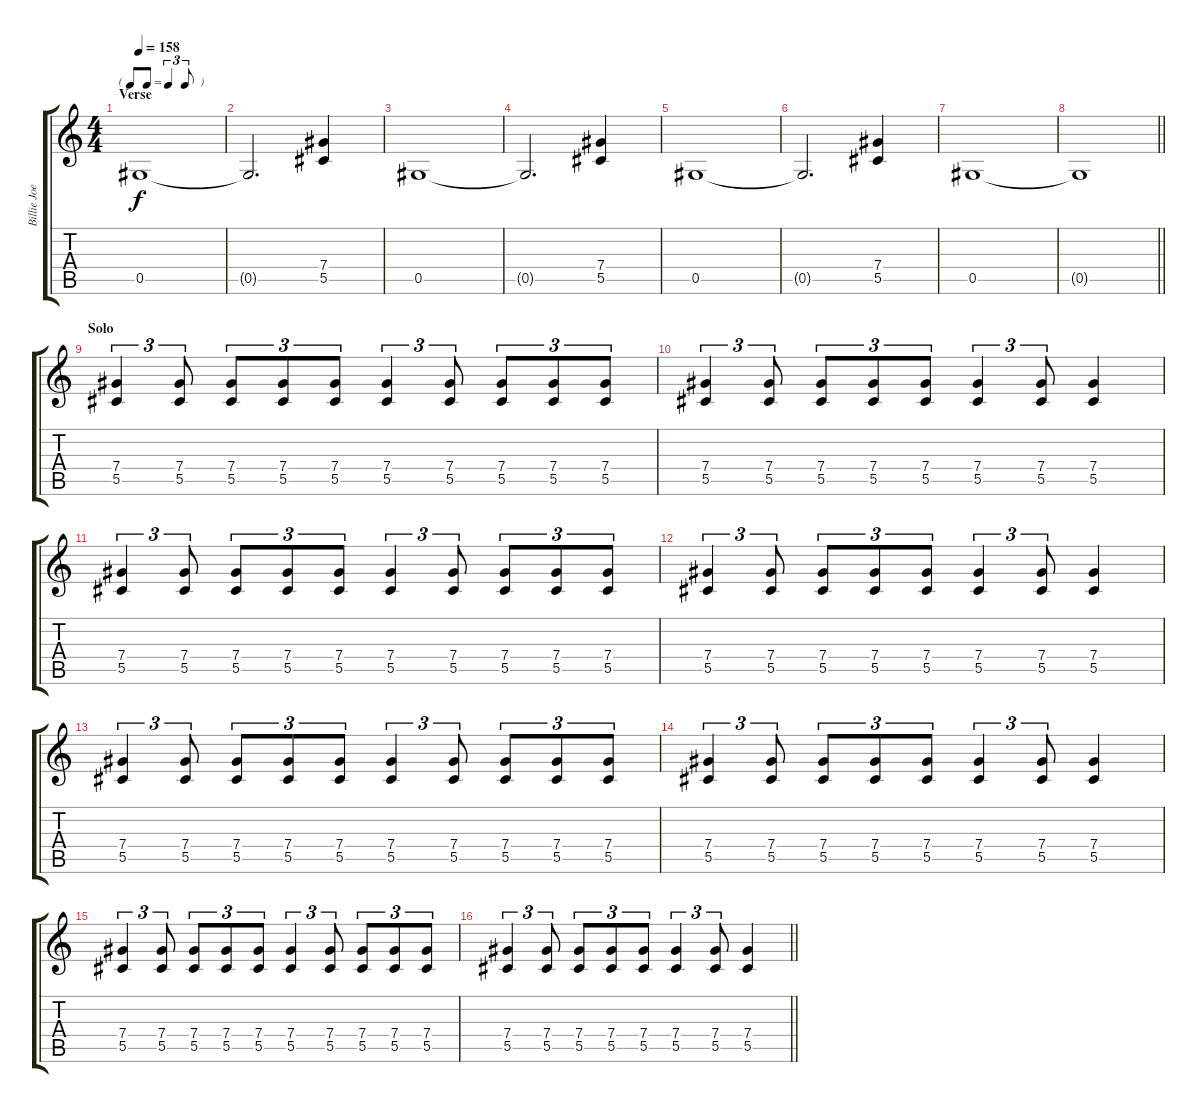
\track ("Billie Joe" "Billie Joe") {instrument distortionguitar}
\staff {score tabs}
\tuning (Eb4 Bb3 Gb3 Db3 Ab2 Eb2) {hide}
\ts (4 4)
\tf triplet8th
\section ("" "Verse")
\tempo 158
\clef g2
\ks c
0.5.1{dy f} |
0.5{t}.2{d} (7.4 5.5).4 |
0.5.1 |
0.5{t}.2{d} (7.4 5.5).4 |
0.5.1 |
0.5{t}.2{d} (7.4 5.5).4 |
0.5.1 |
\barLineRight lightlight
0.5{t}.1 |
\section ("" "Solo")
(7.4 5.5).4{tu (3 2)} (7.4 5.5).8{tu (3 2)} (7.4 5.5).8{tu (3 2)} (7.4 5.5).8{tu (3 2)} (7.4 5.5).8{tu (3 2)} (7.4 5.5).4{tu (3 2)} (7.4 5.5).8{tu (3 2)} (7.4 5.5).8{tu (3 2)} (7.4 5.5).8{tu (3 2)} (7.4 5.5).8{tu (3 2)} |
(7.4 5.5).4{tu (3 2)} (7.4 5.5).8{tu (3 2)} (7.4 5.5).8{tu (3 2)} (7.4 5.5).8{tu (3 2)} (7.4 5.5).8{tu (3 2)} (7.4 5.5).4{tu (3 2)} (7.4 5.5).8{tu (3 2)} (7.4 5.5).4 |
(7.4 5.5).4{tu (3 2)} (7.4 5.5).8{tu (3 2)} (7.4 5.5).8{tu (3 2)} (7.4 5.5).8{tu (3 2)} (7.4 5.5).8{tu (3 2)} (7.4 5.5).4{tu (3 2)} (7.4 5.5).8{tu (3 2)} (7.4 5.5).8{tu (3 2)} (7.4 5.5).8{tu (3 2)} (7.4 5.5).8{tu (3 2)} |
(7.4 5.5).4{tu (3 2)} (7.4 5.5).8{tu (3 2)} (7.4 5.5).8{tu (3 2)} (7.4 5.5).8{tu (3 2)} (7.4 5.5).8{tu (3 2)} (7.4 5.5).4{tu (3 2)} (7.4 5.5).8{tu (3 2)} (7.4 5.5).4 |
(7.4 5.5).4{tu (3 2)} (7.4 5.5).8{tu (3 2)} (7.4 5.5).8{tu (3 2)} (7.4 5.5).8{tu (3 2)} (7.4 5.5).8{tu (3 2)} (7.4 5.5).4{tu (3 2)} (7.4 5.5).8{tu (3 2)} (7.4 5.5).8{tu (3 2)} (7.4 5.5).8{tu (3 2)} (7.4 5.5).8{tu (3 2)} |
(7.4 5.5).4{tu (3 2)} (7.4 5.5).8{tu (3 2)} (7.4 5.5).8{tu (3 2)} (7.4 5.5).8{tu (3 2)} (7.4 5.5).8{tu (3 2)} (7.4 5.5).4{tu (3 2)} (7.4 5.5).8{tu (3 2)} (7.4 5.5).4 |
(7.4 5.5).4{tu (3 2)} (7.4 5.5).8{tu (3 2)} (7.4 5.5).8{tu (3 2)} (7.4 5.5).8{tu (3 2)} (7.4 5.5).8{tu (3 2)} (7.4 5.5).4{tu (3 2)} (7.4 5.5).8{tu (3 2)} (7.4 5.5).8{tu (3 2)} (7.4 5.5).8{tu (3 2)} (7.4 5.5).8{tu (3 2)} |
\barLineRight lightlight
(7.4 5.5).4{tu (3 2)} (7.4 5.5).8{tu (3 2)} (7.4 5.5).8{tu (3 2)} (7.4 5.5).8{tu (3 2)} (7.4 5.5).8{tu (3 2)} (7.4 5.5).4{tu (3 2)} (7.4 5.5).8{tu (3 2)} (7.4 5.5).4
